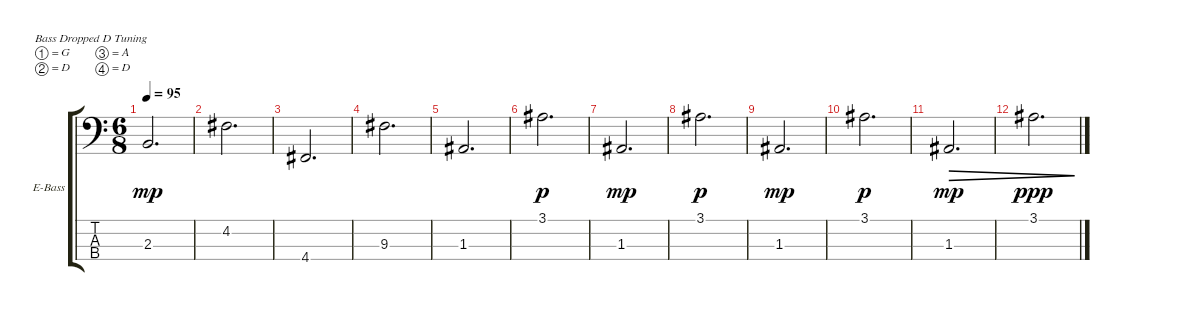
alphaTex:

\defaultSystemsLayout 4
\bracketExtendMode groupsimilarinstruments
\firstSystemTrackNameOrientation horizontal
\otherSystemsTrackNameOrientation horizontal
\track ("Electric Bass" "E-Bass") {instrument electricbassfinger}
\staff {score tabs}
\tuning (G2 D2 A1 D1)
\ts (6 8)
\tempo 95
\clef f4
\ks c
2.3.2{d dy mp} |
4.2.2{d} |
4.4.2{d} |
9.3.2{d} |
1.3.2{d} |
3.1.2{d dy p} |
1.3.2{d dy mp} |
3.1.2{d dy p} |
1.3.2{d dy mp} |
3.1.2{d dy p} |
1.3.2{d dec dy mp} |
3.1.2{d dec dy ppp}
